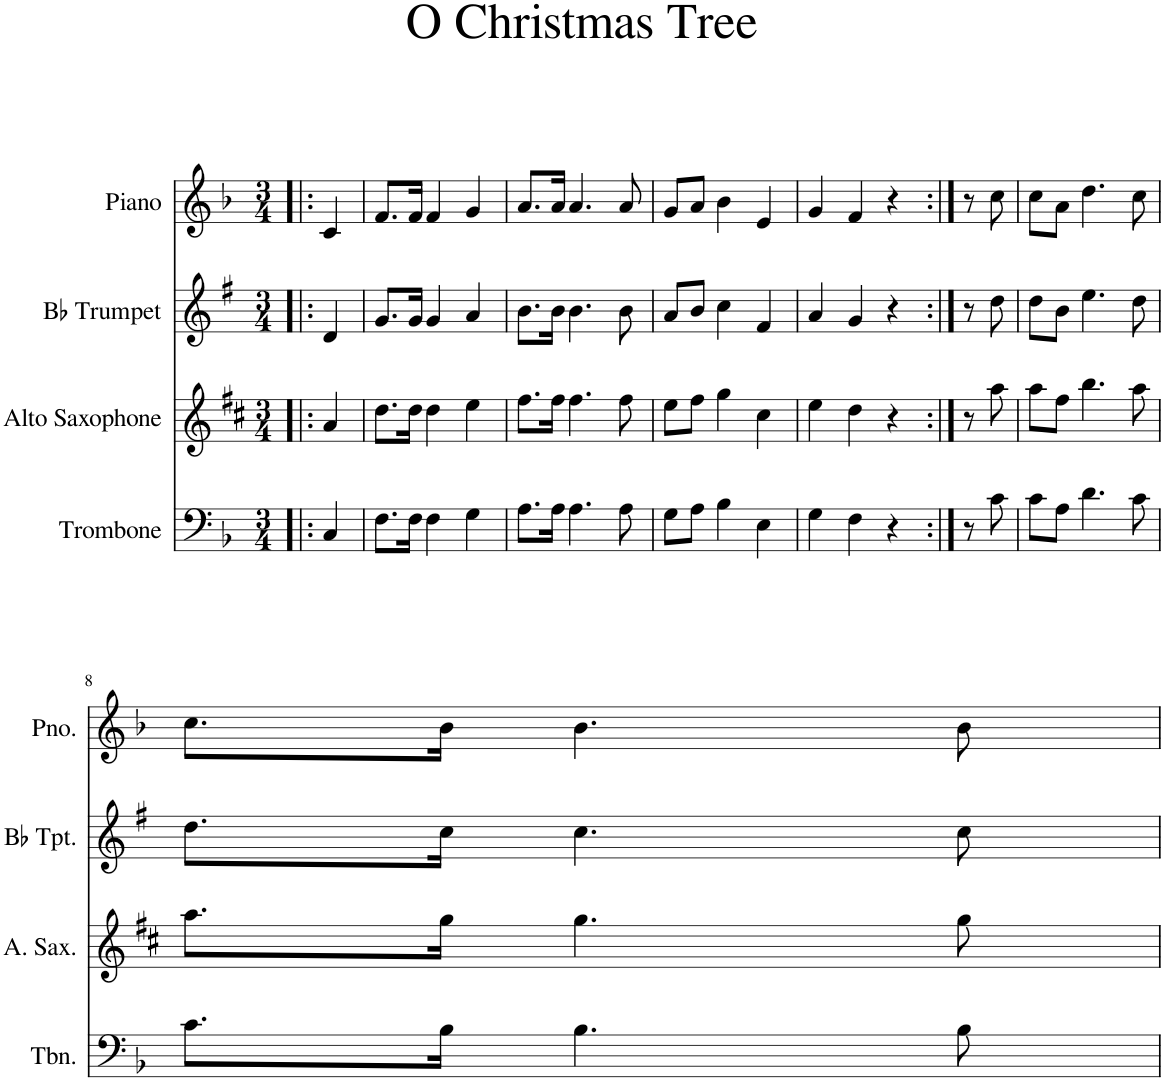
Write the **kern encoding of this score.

**kern	**kern	**kern	**kern
*part4	*part3	*part2	*part1
*staff4	*staff3	*staff2	*staff1
*I"Trombone	*I"Alto Saxophone	*I"Bb Trumpet	*I"Piano
*I'Tbn.	*I'A. Sax.	*I'Bb Tpt.	*I'Pno.
*clefF4	*clefG2	*clefG2	*clefG2
*	*Trd5c9	*Trd1c2	*
*k[b-]	*k[f#c#]	*k[f#]	*k[b-]
*M3/4	*M3/4	*M3/4	*M3/4
=1!|:	=1!|:	=1!|:	=1!|:
4C/	4a/	4d/	4c/
=2	=2	=2	=2
8.F\L	8.dd\L	8.g/L	8.f/L
16F\Jk	16dd\Jk	16g/Jk	16f/Jk
4F\	4dd\	4g/	4f/
4G\	4ee\	4a/	4g/
=3	=3	=3	=3
8.A\L	8.ff#\L	8.b\L	8.a/L
16A\Jk	16ff#\Jk	16b\Jk	16a/Jk
4.A\	4.ff#\	4.b\	4.a/
8A\	8ff#\	8b\	8a/
=4	=4	=4	=4
8G\L	8ee\L	8a/L	8g/L
8A\J	8ff#\J	8b/J	8a/J
4B-\	4gg\	4cc\	4b-\
4E\	4cc#\	4f#/	4e/
=5	=5	=5	=5
4G\	4ee\	4a/	4g/
4F\	4dd\	4g/	4f/
4r	4r	4r	4r
=6:|!	=6:|!	=6:|!	=6:|!
8r	8r	8r	8r
8c\	8aa\	8dd\	8cc\
=7	=7	=7	=7
8c\L	8aa\L	8dd\L	8cc\L
8A\J	8ff#\J	8b\J	8a\J
4.d\	4.bb\	4.ee\	4.dd\
8c\	8aa\	8dd\	8cc\
!!LO:LB:g=z
=8	=8	=8	=8
8.c\L	8.aa\L	8.dd\L	8.cc\L
16B-\Jk	16gg\Jk	16cc\Jk	16b-\Jk
4.B-\	4.gg\	4.cc\	4.b-\
8B-\	8gg\	8cc\	8b-\
=	=	=	=
*-	*-	*-	*-
